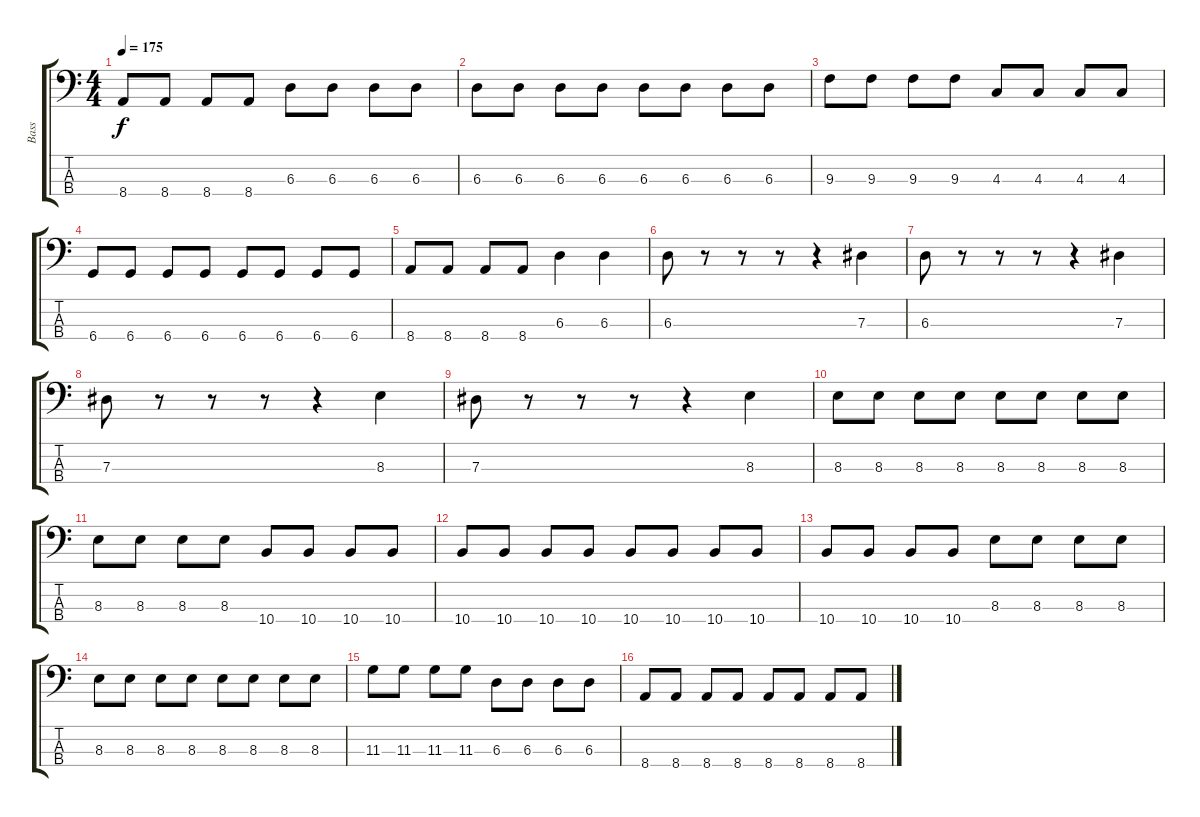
\track ("Bass" "Bass") {instrument electricbassfinger}
\staff {score tabs}
\tuning (Gb2 Db2 Ab1 Db1) {hide}
\ts (4 4)
\tempo 175
\clef f4
\ks c
8.4.8{dy f} 8.4.8 8.4.8 8.4.8 6.3.8 6.3.8 6.3.8 6.3.8 |
6.3.8 6.3.8 6.3.8 6.3.8 6.3.8 6.3.8 6.3.8 6.3.8 |
9.3.8 9.3.8 9.3.8 9.3.8 4.3.8 4.3.8 4.3.8 4.3.8 |
6.4.8 6.4.8 6.4.8 6.4.8 6.4.8 6.4.8 6.4.8 6.4.8 |
8.4.8 8.4.8 8.4.8 8.4.8 6.3.4 6.3.4 |
6.3.8 r.8 r.8 r.8 r.4 7.3.4 |
6.3.8 r.8 r.8 r.8 r.4 7.3.4 |
7.3.8 r.8 r.8 r.8 r.4 8.3.4 |
7.3.8 r.8 r.8 r.8 r.4 8.3.4 |
8.3.8 8.3.8 8.3.8 8.3.8 8.3.8 8.3.8 8.3.8 8.3.8 |
8.3.8 8.3.8 8.3.8 8.3.8 10.4.8 10.4.8 10.4.8 10.4.8 |
10.4.8 10.4.8 10.4.8 10.4.8 10.4.8 10.4.8 10.4.8 10.4.8 |
10.4.8 10.4.8 10.4.8 10.4.8 8.3.8 8.3.8 8.3.8 8.3.8 |
8.3.8 8.3.8 8.3.8 8.3.8 8.3.8 8.3.8 8.3.8 8.3.8 |
11.3.8 11.3.8 11.3.8 11.3.8 6.3.8 6.3.8 6.3.8 6.3.8 |
8.4.8 8.4.8 8.4.8 8.4.8 8.4.8 8.4.8 8.4.8 8.4.8
